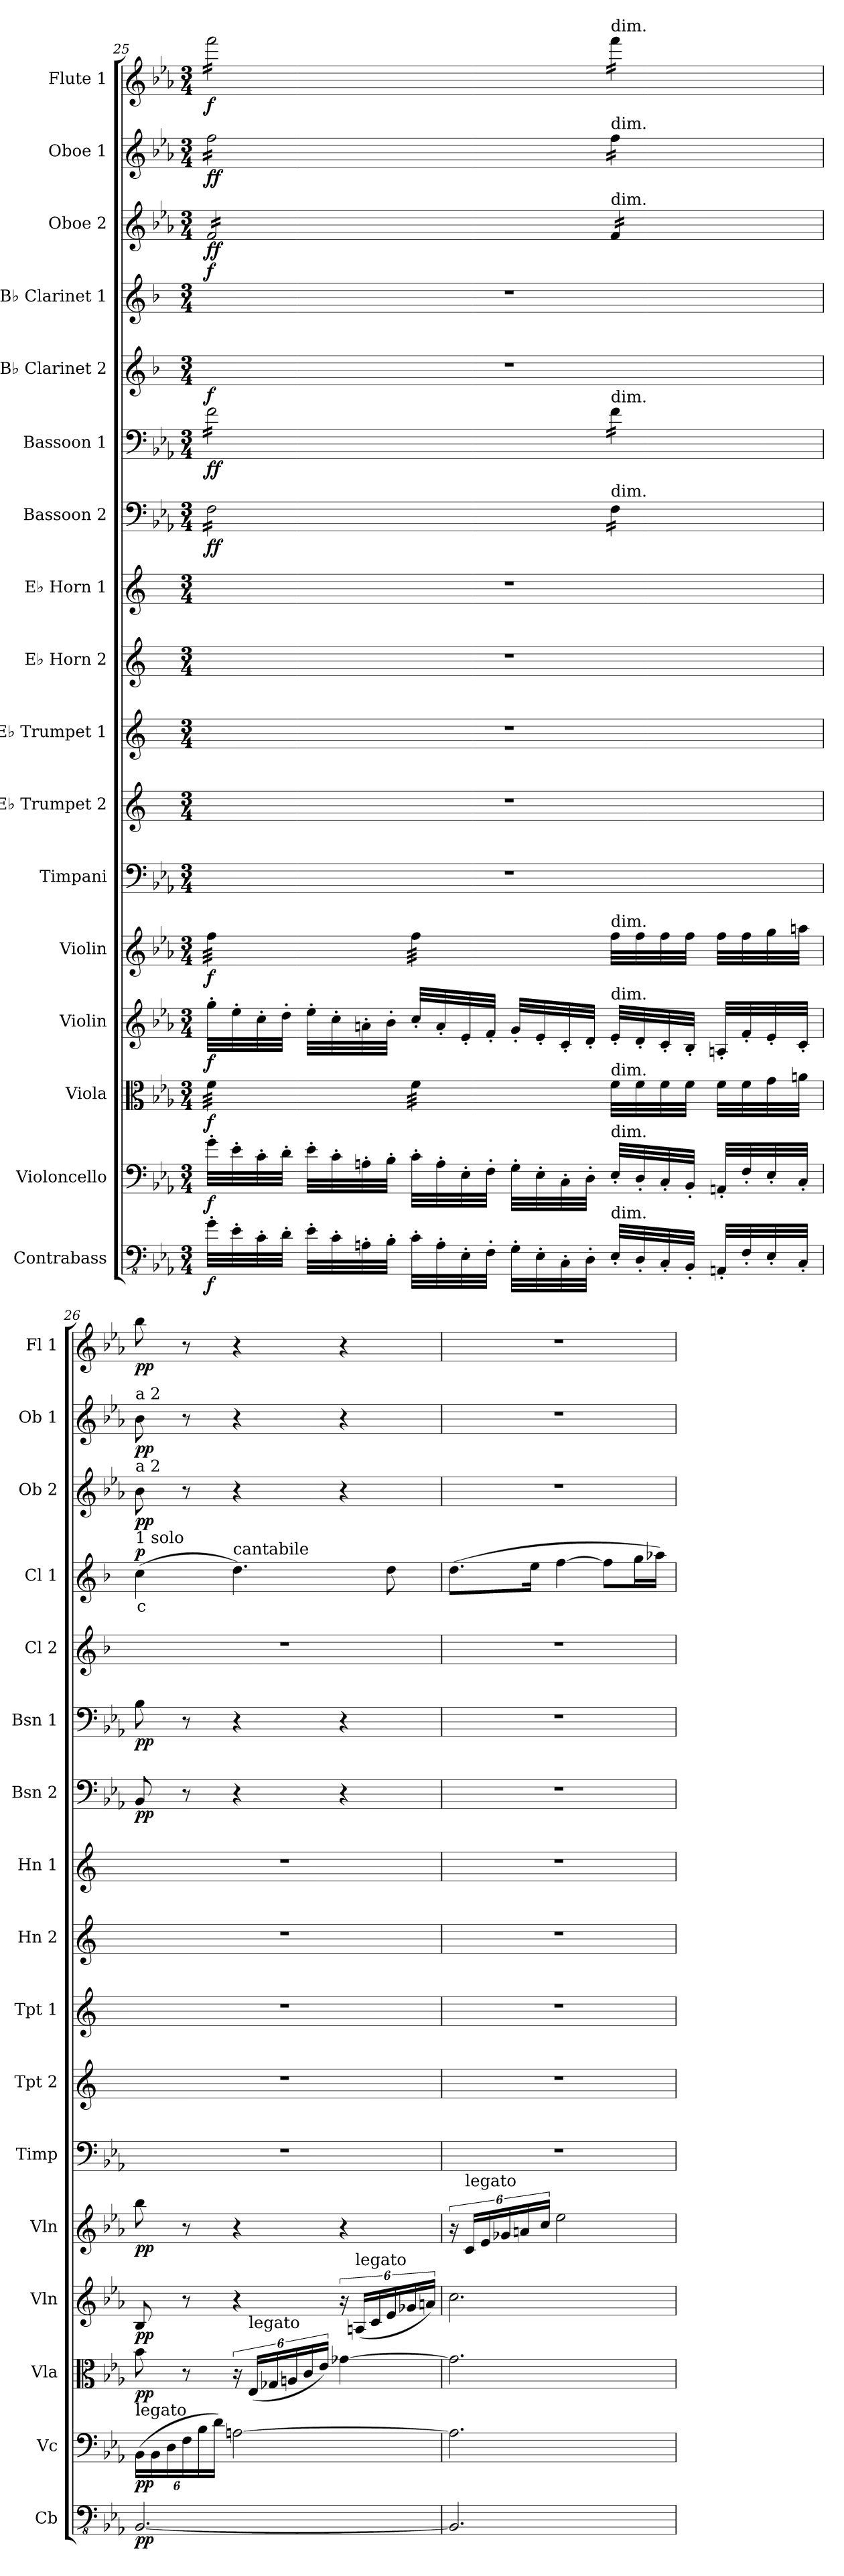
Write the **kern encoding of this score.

**kern	**dynam	**kern	**dynam	**kern	**dynam	**kern	**dynam	**kern	**dynam	**kern	**kern	**kern	**kern	**kern	**kern	**dynam	**kern	**dynam	**kern	**dynam	**kern	**text	**dynam	**kern	**dynam	**kern	**dynam	**kern	**dynam
*part17	*part17	*part16	*part16	*part15	*part15	*part14	*part14	*part13	*part13	*part12	*part11	*part10	*part9	*part8	*part7	*part7	*part6	*part6	*part5	*part5	*part4	*part4	*part4	*part3	*part3	*part2	*part2	*part1	*part1
*staff17	*staff17	*staff16	*staff16	*staff15	*staff15	*staff14	*staff14	*staff13	*staff13	*staff12	*staff11	*staff10	*staff9	*staff8	*staff7	*staff7	*staff6	*staff6	*staff5	*staff5	*staff4	*staff4	*staff4	*staff3	*staff3	*staff2	*staff2	*staff1	*staff1
*I"Contrabass	*	*I"Violoncello	*	*I"Viola	*	*I"Violin	*	*I"Violin	*	*I"Timpani	*I"E♭ Trumpet 2	*I"E♭ Trumpet 1	*I"E♭ Horn 2	*I"E♭ Horn 1	*I"Bassoon 2	*	*I"Bassoon 1	*	*I"B♭ Clarinet 2	*	*I"B♭ Clarinet 1	*	*	*I"Oboe 2	*	*I"Oboe 1	*	*I"Flute 1	*
*I'Cb	*	*I'Vc	*	*I'Vla	*	*I'Vln	*	*I'Vln	*	*I'Timp	*I'Tpt 2	*I'Tpt 1	*I'Hn 2	*I'Hn 1	*I'Bsn 2	*	*I'Bsn 1	*	*I'Cl 2	*	*I'Cl 1	*	*	*I'Ob 2	*	*I'Ob 1	*	*I'Fl 1	*
!!LO:PB:g=z
*clefFv4	*	*clefF4	*	*clefC3	*	*clefG2	*	*clefG2	*	*clefF4	*clefG2	*clefG2	*clefG2	*clefG2	*clefF4	*	*clefF4	*	*clefG2	*	*clefG2	*	*	*clefG2	*	*clefG2	*	*clefG2	*
*	*	*	*	*	*	*	*	*	*	*	*ITrd-2c-3	*ITrd-2c-3	*ITrd5c9	*ITrd5c9	*	*	*	*	*ITrd1c2	*	*ITrd1c2	*	*	*	*	*	*	*	*
*k[b-e-a-]	*	*k[b-e-a-]	*	*k[b-e-a-]	*	*k[b-e-a-]	*	*k[b-e-a-]	*	*k[b-e-a-]	*k[b-e-a-]	*k[b-e-a-]	*k[b-e-a-]	*k[b-e-a-]	*k[b-e-a-]	*	*k[b-e-a-]	*	*k[b-e-a-]	*	*k[b-e-a-]	*	*	*k[b-e-a-]	*	*k[b-e-a-]	*	*k[b-e-a-]	*
*M3/4	*	*M3/4	*	*M3/4	*	*M3/4	*	*M3/4	*	*M3/4	*M3/4	*M3/4	*M3/4	*M3/4	*M3/4	*	*M3/4	*	*M3/4	*	*M3/4	*	*	*M3/4	*	*M3/4	*	*M3/4	*
=25	=25	=25	=25	=25	=25	=25	=25	=25	=25	=25	=25	=25	=25	=25	=25	=25	=25	=25	=25	=25	=25	=25	=25	=25	=25	=25	=25	=25	=25
!	!LO:DY:b	!	!LO:DY:b	!	!LO:DY:b	!	!LO:DY:b	!	!LO:DY:b	!	!	!	!	!	!	!LO:DY:b	!	!	!	!	!	!	!	!	!	!	!	!	!
!	!	!	!	!	!	!	!	!	!	!	!	!	!	!	!	!LO:DY:n=1:b	!	!LO:DY:b	!	!	!	!	!	!	!	!	!	!	!
!	!	!	!	!	!	!	!	!	!	!	!	!	!	!	!	!	!	!LO:DY:n=1:b	!	!LO:DY:b	!	!	!LO:DY:b	!	!LO:DY:b	!	!	!	!
!	!	!	!	!	!	!	!	!	!	!	!	!	!	!	!	!	!	!	!	!	!	!	!	!	!LO:DY:n=1:b	!	!LO:DY:b	!	!
!	!	!	!	!	!	!	!	!	!	!	!	!	!	!	!	!	!	!	!	!	!	!	!	!	!	!	!LO:DY:n=1:b	!	!LO:DY:b
*	*	*	*	*tremolo	*	*	*	*	*	*	*	*	*	*	*	*	*	*	*	*	*	*	*	*	*	*	*	*	*
*	*	*	*	*	*	*	*	*tremolo	*	*	*	*	*	*	*	*	*	*	*	*	*	*	*	*	*	*	*	*	*
*	*	*	*	*	*	*	*	*	*	*	*	*	*	*	*tremolo	*	*	*	*	*	*	*	*	*	*	*	*	*	*
*	*	*	*	*	*	*	*	*	*	*	*	*	*	*	*	*	*tremolo	*	*	*	*	*	*	*	*	*	*	*	*
*	*	*	*	*	*	*	*	*	*	*	*	*	*	*	*	*	*	*	*	*	*	*	*	*tremolo	*	*	*	*	*
*	*	*	*	*	*	*	*	*	*	*	*	*	*	*	*	*	*	*	*	*	*	*	*	*	*	*tremolo	*	*	*
*	*	*	*	*	*	*	*	*	*	*	*	*	*	*	*	*	*	*	*	*	*	*	*	*	*	*	*	*tremolo	*
32G'\LLL	f	32g'\LLL	f	32f\LLL	f	32gg'\LLL	f	32ff\LLL	f	2.r	2.r	2.r	2.r	2.r	16F\LL	f f	16f\LL	f f	2.r	f	2.r	.	f	16f/LL	f f	16ff\LL	f f	16fff\LL	f
32E-'\	.	32e-'\	.	32f\	.	32ee-'\	.	32ff\	.	.	.	.	.	.	.	.	.	.	.	.	.	.	.	.	.	.	.	.	.
32C'\	.	32c'\	.	32f\	.	32cc'\	.	32ff\	.	.	.	.	.	.	16F\	.	16f\	.	.	.	.	.	.	16f/	.	16ff\	.	16fff\	.
32D'\JJJ	.	32d'\JJJ	.	32f\	.	32dd'\JJJ	.	32ff\	.	.	.	.	.	.	.	.	.	.	.	.	.	.	.	.	.	.	.	.	.
32E-'\LLL	.	32e-'\LLL	.	32f\	.	32ee-'\LLL	.	32ff\	.	.	.	.	.	.	16F\	.	16f\	.	.	.	.	.	.	16f/	.	16ff\	.	16fff\	.
32C'\	.	32c'\	.	32f\	.	32cc'\	.	32ff\	.	.	.	.	.	.	.	.	.	.	.	.	.	.	.	.	.	.	.	.	.
32AAn'\	.	32An'\	.	32f\	.	32an'\	.	32ff\	.	.	.	.	.	.	16F\	.	16f\	.	.	.	.	.	.	16f/	.	16ff\	.	16fff\	.
32BB-'\JJJ	.	32B-'\JJJ	.	32f\JJJ	.	32b-'\JJJ	.	32ff\JJJ	.	.	.	.	.	.	.	.	.	.	.	.	.	.	.	.	.	.	.	.	.
32C'\LLL	.	32c'\LLL	.	32f\LLL	.	32cc'/LLL	.	32ff\LLL	.	.	.	.	.	.	16F\	.	16f\	.	.	.	.	.	.	16f/	.	16ff\	.	16fff\	.
32AA'\	.	32A'\	.	32f\	.	32a'/	.	32ff\	.	.	.	.	.	.	.	.	.	.	.	.	.	.	.	.	.	.	.	.	.
32EE-'\	.	32E-'\	.	32f\	.	32e-'/	.	32ff\	.	.	.	.	.	.	16F\	.	16f\	.	.	.	.	.	.	16f/	.	16ff\	.	16fff\	.
32FF'\JJJ	.	32F'\JJJ	.	32f\	.	32f'/JJJ	.	32ff\	.	.	.	.	.	.	.	.	.	.	.	.	.	.	.	.	.	.	.	.	.
32GG'\LLL	.	32G'\LLL	.	32f\	.	32g'/LLL	.	32ff\	.	.	.	.	.	.	16F\	.	16f\	.	.	.	.	.	.	16f/	.	16ff\	.	16fff\	.
32EE-'\	.	32E-'\	.	32f\	.	32e-'/	.	32ff\	.	.	.	.	.	.	.	.	.	.	.	.	.	.	.	.	.	.	.	.	.
32CC'\	.	32C'\	.	32f\	.	32c'/	.	32ff\	.	.	.	.	.	.	16F\JJ	.	16f\JJ	.	.	.	.	.	.	16f/JJ	.	16ff\JJ	.	16fff\JJ	.
32DD'\JJJ	.	32D'\JJJ	.	32f\JJJ	.	32d'/JJJ	.	32ff\JJJ	.	.	.	.	.	.	.	.	.	.	.	.	.	.	.	.	.	.	.	.	.
*	*	*	*	*	*	*	*	*Xtremolo	*	*	*	*	*	*	*	*	*	*	*	*	*	*	*	*	*	*	*	*	*
*	*	*	*	*Xtremolo	*	*	*	*	*	*	*	*	*	*	*	*	*	*	*	*	*	*	*	*	*	*	*	*	*
!	!	!	!	!	!	!	!	!	!	!	!	!	!	!	!	!	!	!	!	!	!	!	!	!	!	!	!	!LO:TX:a:t=dim.	!
!	!	!	!	!	!	!	!	!	!	!	!	!	!	!	!	!	!	!	!	!	!	!	!	!	!	!LO:TX:a:t=dim.	!	!	!
!	!	!	!	!	!	!	!	!	!	!	!	!	!	!	!	!	!	!	!	!	!	!	!	!LO:TX:a:t=dim.	!	!	!	!	!
!	!	!	!	!	!	!	!	!	!	!	!	!	!	!	!	!	!LO:TX:a:t=dim.	!	!	!	!	!	!	!	!	!	!	!	!
!	!	!	!	!	!	!	!	!	!	!	!	!	!	!	!LO:TX:a:t=dim.	!	!	!	!	!	!	!	!	!	!	!	!	!	!
!	!	!	!	!	!	!	!	!LO:TX:a:t=dim.	!	!	!	!	!	!	!	!	!	!	!	!	!	!	!	!	!	!	!	!	!
!	!	!	!	!	!	!LO:TX:a:t=dim.	!	!	!	!	!	!	!	!	!	!	!	!	!	!	!	!	!	!	!	!	!	!	!
!	!	!	!	!LO:TX:a:t=dim.	!	!	!	!	!	!	!	!	!	!	!	!	!	!	!	!	!	!	!	!	!	!	!	!	!
!	!	!LO:TX:a:t=dim.	!	!	!	!	!	!	!	!	!	!	!	!	!	!	!	!	!	!	!	!	!	!	!	!	!	!	!
!LO:TX:a:t=dim.	!	!	!	!	!	!	!	!	!	!	!	!	!	!	!	!	!	!	!	!	!	!	!	!	!	!	!	!	!
32EE-'/LLL	.	32E-'/LLL	.	32f\LLL	.	32e-'/LLL	.	32ff\LLL	.	.	.	.	.	.	16F\LL	.	16f\LL	.	.	.	.	.	.	16f/LL	.	16ff\LL	.	16fff\LL	.
32DD'/	.	32D'/	.	32f\	.	32d'/	.	32ff\	.	.	.	.	.	.	.	.	.	.	.	.	.	.	.	.	.	.	.	.	.
32CC'/	.	32C'/	.	32f\	.	32c'/	.	32ff\	.	.	.	.	.	.	16F\	.	16f\	.	.	.	.	.	.	16f/	.	16ff\	.	16fff\	.
32BBB-'/JJJ	.	32BB-'/JJJ	.	32f\JJJ	.	32B-'/JJJ	.	32ff\JJJ	.	.	.	.	.	.	.	.	.	.	.	.	.	.	.	.	.	.	.	.	.
32AAAn'/LLL	.	32AAn'/LLL	.	32f\LLL	.	32An'/LLL	.	32ff\LLL	.	.	.	.	.	.	16F\	.	16f\	.	.	.	.	.	.	16f/	.	16ff\	.	16fff\	.
32FF'/	.	32F'/	.	32f\	.	32f'/	.	32ff\	.	.	.	.	.	.	.	.	.	.	.	.	.	.	.	.	.	.	.	.	.
32EE-'/	.	32E-'/	.	32g\	.	32e-'/	.	32gg\	.	.	.	.	.	.	16F\JJ	.	16f\JJ	.	.	.	.	.	.	16f/JJ	.	16ff\JJ	.	16fff\JJ	.
*	*	*	*	*	*	*	*	*	*	*	*	*	*	*	*	*	*	*	*	*	*	*	*	*	*	*	*	*Xtremolo	*
*	*	*	*	*	*	*	*	*	*	*	*	*	*	*	*	*	*	*	*	*	*	*	*	*	*	*Xtremolo	*	*	*
*	*	*	*	*	*	*	*	*	*	*	*	*	*	*	*	*	*	*	*	*	*	*	*	*Xtremolo	*	*	*	*	*
*	*	*	*	*	*	*	*	*	*	*	*	*	*	*	*	*	*Xtremolo	*	*	*	*	*	*	*	*	*	*	*	*
*	*	*	*	*	*	*	*	*	*	*	*	*	*	*	*Xtremolo	*	*	*	*	*	*	*	*	*	*	*	*	*	*
32CC'/JJJ	.	32C'/JJJ	.	32an\JJJ	.	32c'/JJJ	.	32aan\JJJ	.	.	.	.	.	.	.	.	.	.	.	.	.	.	.	.	.	.	.	.	.
=26	=26	=26	=26	=26	=26	=26	=26	=26	=26	=26	=26	=26	=26	=26	=26	=26	=26	=26	=26	=26	=26	=26	=26	=26	=26	=26	=26	=26	=26
*	*	*Xbrackettup	*	*	*	*	*	*	*	*	*	*	*	*	*	*	*	*	*	*	*	*	*	*	*	*	*	*	*
!	!	!	!	!	!	!	!	!	!	!	!	!	!	!	!	!	!	!	!	!	!	!	!	!	!	!LO:TX:a:t=a 2	!	!	!
!	!	!	!	!	!	!	!	!	!	!	!	!	!	!	!	!	!	!	!	!	!	!	!	!LO:TX:a:t=a 2	!	!	!	!	!
!	!	!	!	!	!	!	!	!	!	!	!	!	!	!	!	!	!	!	!	!	!LO:TX:a:t=1 solo	!	!	!	!	!	!	!	!
!	!	!LO:TX:a:t=legato	!	!	!	!	!	!	!	!	!	!	!	!	!	!	!	!	!	!	!	!	!	!	!	!	!	!	!
!	!LO:DY:b	!	!LO:DY:b	!	!LO:DY:b	!	!LO:DY:b	!	!LO:DY:b	!	!	!	!	!	!	!LO:DY:b	!	!LO:DY:b	!	!	!	!LO:LY:b:color=#FF0000	!LO:DY:b	!	!LO:DY:b	!	!LO:DY:b	!	!LO:DY:b
[2.BBB-/	pp	(>24BB-\LL	pp	8b-\	pp	8B-/	pp	8bb-\	pp	2.r	2.r	2.r	2.r	2.r	8BB-/	pp	8B-\	pp	2.r	.	(>4b-\	c	p	8b-\	pp	8b-\	pp	8bb-\	pp
.	.	24BB-\	.	.	.	.	.	.	.	.	.	.	.	.	.	.	.	.	.	.	.	.	.	.	.	.	.	.	.
.	.	24D\	.	.	.	.	.	.	.	.	.	.	.	.	.	.	.	.	.	.	.	.	.	.	.	.	.	.	.
.	.	24F\	.	8r	.	8r	.	8r	.	.	.	.	.	.	8r	.	8r	.	.	.	.	.	.	8r	.	8r	.	8r	.
.	.	24B-\	.	.	.	.	.	.	.	.	.	.	.	.	.	.	.	.	.	.	.	.	.	.	.	.	.	.	.
.	.	24d\JJ)	.	.	.	.	.	.	.	.	.	.	.	.	.	.	.	.	.	.	.	.	.	.	.	.	.	.	.
!	!	!	!	!	!	!	!	!	!	!	!	!	!	!	!	!	!	!	!	!	!LO:TX:a:t=cantabile	!	!	!	!	!	!	!	!
.	.	[2An\	.	24r	.	4r	.	4r	.	.	.	.	.	.	4r	.	4r	.	.	.	4.cc\)	.	.	4r	.	4r	.	4r	.
!	!	!	!	!LO:TX:a:t=legato	!	!	!	!	!	!	!	!	!	!	!	!	!	!	!	!	!	!	!	!	!	!	!	!	!
.	.	.	.	(<24E-/LL	.	.	.	.	.	.	.	.	.	.	.	.	.	.	.	.	.	.	.	.	.	.	.	.	.
.	.	.	.	24G-X/	.	.	.	.	.	.	.	.	.	.	.	.	.	.	.	.	.	.	.	.	.	.	.	.	.
.	.	.	.	24An/	.	.	.	.	.	.	.	.	.	.	.	.	.	.	.	.	.	.	.	.	.	.	.	.	.
.	.	.	.	24c/	.	.	.	.	.	.	.	.	.	.	.	.	.	.	.	.	.	.	.	.	.	.	.	.	.
.	.	.	.	24e-/JJ)	.	.	.	.	.	.	.	.	.	.	.	.	.	.	.	.	.	.	.	.	.	.	.	.	.
.	.	.	.	[4g-X\	.	24r	.	4r	.	.	.	.	.	.	4r	.	4r	.	.	.	.	.	.	4r	.	4r	.	4r	.
!	!	!	!	!	!	!LO:TX:a:t=legato	!	!	!	!	!	!	!	!	!	!	!	!	!	!	!	!	!	!	!	!	!	!	!
.	.	.	.	.	.	(<24An/LL	.	.	.	.	.	.	.	.	.	.	.	.	.	.	.	.	.	.	.	.	.	.	.
.	.	.	.	.	.	24c/	.	.	.	.	.	.	.	.	.	.	.	.	.	.	.	.	.	.	.	.	.	.	.
.	.	.	.	.	.	24e-/	.	.	.	.	.	.	.	.	.	.	.	.	.	.	8cc\	.	.	.	.	.	.	.	.
.	.	.	.	.	.	24g-X/	.	.	.	.	.	.	.	.	.	.	.	.	.	.	.	.	.	.	.	.	.	.	.
.	.	.	.	.	.	24an/JJ)	.	.	.	.	.	.	.	.	.	.	.	.	.	.	.	.	.	.	.	.	.	.	.
!!LO:PB:g=z
=27	=27	=27	=27	=27	=27	=27	=27	=27	=27	=27	=27	=27	=27	=27	=27	=27	=27	=27	=27	=27	=27	=27	=27	=27	=27	=27	=27	=27	=27
2.BBB-/]	.	2.A\]	.	2.g-\]	.	2.cc\	.	24r	.	2.r	2.r	2.r	2.r	2.r	2.r	.	2.r	.	2.r	.	(>8.cc\L	.	.	2.r	.	2.r	.	2.r	.
!	!	!	!	!	!	!	!	!LO:TX:a:t=legato	!	!	!	!	!	!	!	!	!	!	!	!	!	!	!	!	!	!	!	!	!
.	.	.	.	.	.	.	.	24c/LL	.	.	.	.	.	.	.	.	.	.	.	.	.	.	.	.	.	.	.	.	.
.	.	.	.	.	.	.	.	24e-/	.	.	.	.	.	.	.	.	.	.	.	.	.	.	.	.	.	.	.	.	.
.	.	.	.	.	.	.	.	24g-X/	.	.	.	.	.	.	.	.	.	.	.	.	.	.	.	.	.	.	.	.	.
.	.	.	.	.	.	.	.	24an/	.	.	.	.	.	.	.	.	.	.	.	.	.	.	.	.	.	.	.	.	.
.	.	.	.	.	.	.	.	.	.	.	.	.	.	.	.	.	.	.	.	.	16dd\Jk	.	.	.	.	.	.	.	.
.	.	.	.	.	.	.	.	24cc/JJ	.	.	.	.	.	.	.	.	.	.	.	.	.	.	.	.	.	.	.	.	.
.	.	.	.	.	.	.	.	2ee-\	.	.	.	.	.	.	.	.	.	.	.	.	[4ee-\	.	.	.	.	.	.	.	.
.	.	.	.	.	.	.	.	.	.	.	.	.	.	.	.	.	.	.	.	.	8ee-\L]	.	.	.	.	.	.	.	.
.	.	.	.	.	.	.	.	.	.	.	.	.	.	.	.	.	.	.	.	.	16ff\L	.	.	.	.	.	.	.	.
.	.	.	.	.	.	.	.	.	.	.	.	.	.	.	.	.	.	.	.	.	16gg-X\JJ)	.	.	.	.	.	.	.	.
=	=	=	=	=	=	=	=	=	=	=	=	=	=	=	=	=	=	=	=	=	=	=	=	=	=	=	=	=	=
*-	*-	*-	*-	*-	*-	*-	*-	*-	*-	*-	*-	*-	*-	*-	*-	*-	*-	*-	*-	*-	*-	*-	*-	*-	*-	*-	*-	*-	*-
